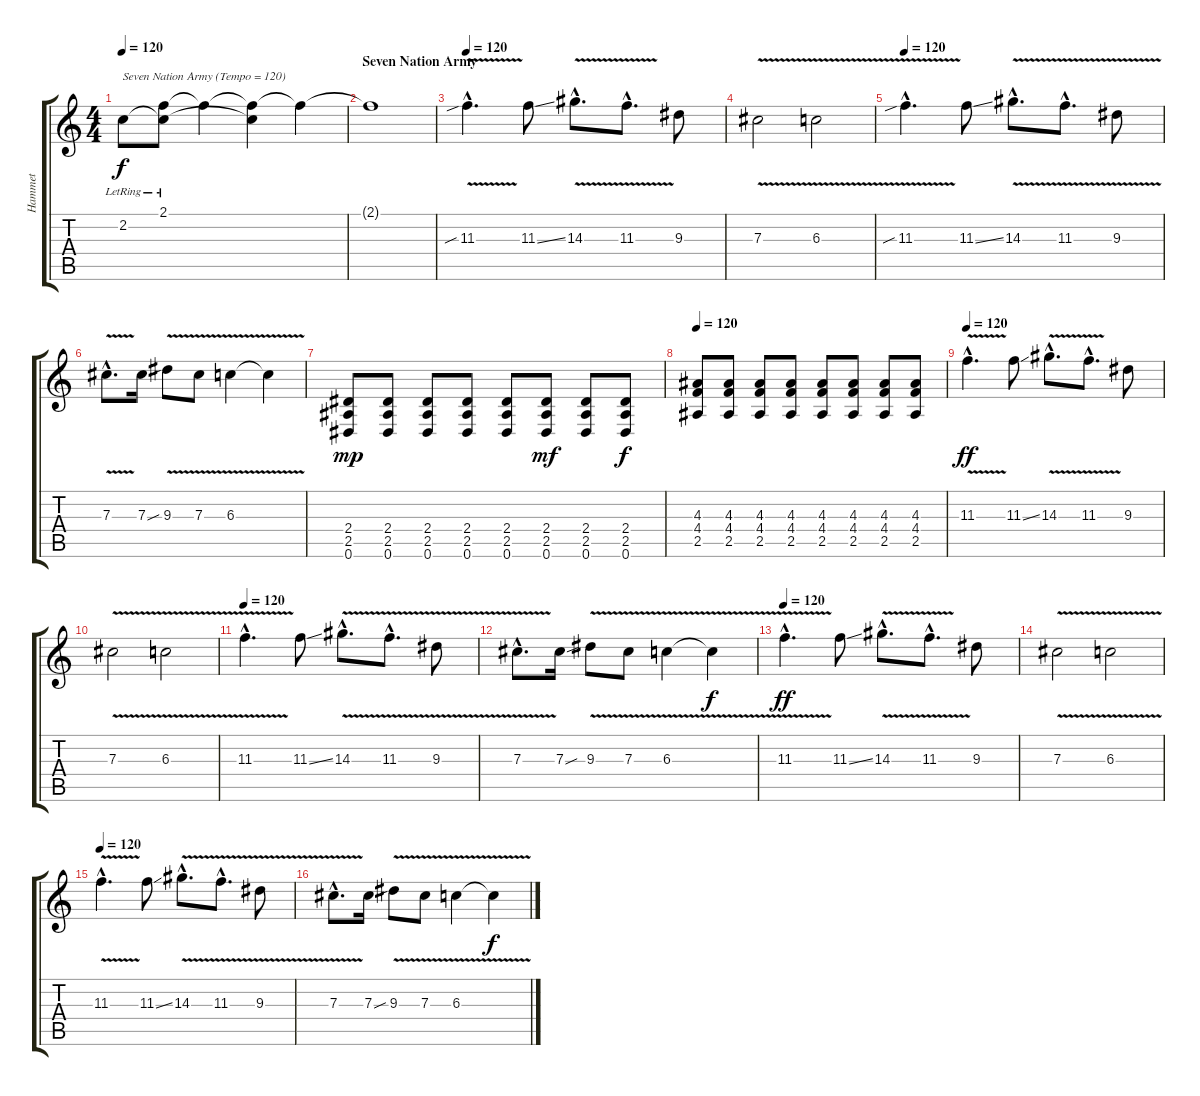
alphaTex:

\track ("Hammet " "Hammet ") {instrument distortionguitar}
\staff {score tabs}
\tuning (Eb4 Bb3 Gb3 Db3 Ab2 Eb2) {hide}
\ts (4 4)
\tempo 120
\clef g2
\ks c
2.2{lr}.8{txt "Seven Nation Army (Tempo = 120)" dy f} (2.1{lr} 2.2{t}).8 2.1{t}.4 (2.1{t} 2.2{t}).4 2.1{t}.4 |
\section ("" "Seven Nation Army ")
2.1{t}.1 |
\tempo 120
11.3{v sib hac}.4{d} 11.3{ss}.8 14.3{v hac}.8{d} 11.3{v hac}.8{d} 9.3.8 |
7.3{v}.2 6.3{v}.2 |
\tempo 120
11.3{v sib hac}.4{d} 11.3{ss}.8 14.3{v hac}.8{d} 11.3{v hac}.8{d} 9.3{v}.8 |
7.3{v hac}.8{d} 7.3{sou}.16 9.3{v}.8 7.3{v}.8 6.3{v}.4 6.3{t}.4 |
(2.4 2.5 0.6).8{dy mp} (2.4 2.5 0.6).8 (2.4 2.5 0.6).8 (2.4 2.5 0.6).8 (2.4 2.5 0.6).8 (2.4 2.5 0.6).8{dy mf} (2.4 2.5 0.6).8 (2.4 2.5 0.6).8{dy f} |
\tempo 120
(4.3 4.4 2.5).8 (4.3 4.4 2.5).8 (4.3 4.4 2.5).8 (4.3 4.4 2.5).8 (4.3 4.4 2.5).8 (4.3 4.4 2.5).8 (4.3 4.4 2.5).8 (4.3 4.4 2.5).8 |
\tempo 120
11.3{v hac}.4{d dy ff} 11.3{ss}.8 14.3{v hac}.8{d} 11.3{v hac}.8{d} 9.3.8 |
7.3{v}.2 6.3{v}.2 |
\tempo 120
11.3{v hac}.4{d} 11.3{ss}.8 14.3{v hac}.8{d} 11.3{v hac}.8{d} 9.3{v}.8 |
7.3{v hac}.8{d} 7.3{sou}.16 9.3{v}.8 7.3{v}.8 6.3{v}.4 6.3{t}.4{dy f} |
\tempo 120
11.3{v hac}.4{d dy ff} 11.3{ss}.8 14.3{v hac}.8{d} 11.3{v hac}.8{d} 9.3.8 |
7.3{v}.2 6.3{v}.2 |
\tempo 120
11.3{v hac}.4{d} 11.3{ss}.8 14.3{v hac}.8{d} 11.3{v hac}.8{d} 9.3{v}.8 |
7.3{v hac}.8{d} 7.3{sou}.16 9.3{v}.8 7.3{v}.8 6.3{v}.4 6.3{t}.4{dy f}
